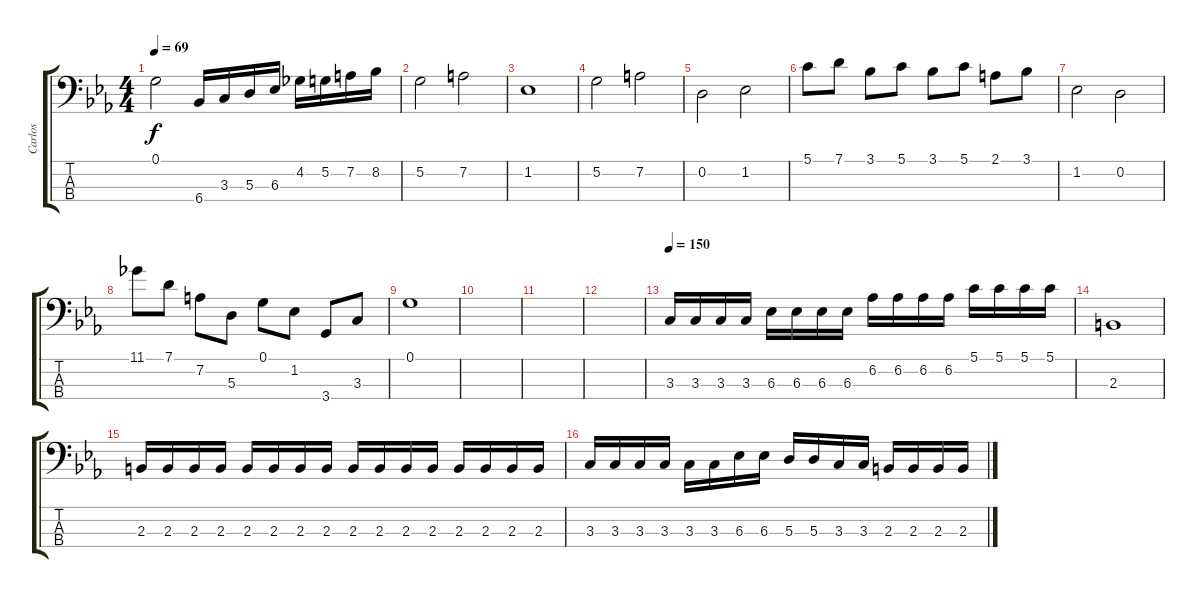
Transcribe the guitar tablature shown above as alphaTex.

\track ("Carlos" "Carlos") {instrument electricbasspick}
\staff {score tabs}
\tuning (G2 D2 A1 E1) {hide}
\ts (4 4)
\tempo 69
\clef f4
\ks cminor
0.1.2{dy f} 6.4.16 3.3.16 5.3.16 6.3.16 4.2.16 5.2.16 7.2.16 8.2.16 |
5.2.2 7.2.2 |
1.2.1 |
5.2.2 7.2.2 |
0.2.2 1.2.2 |
5.1.8 7.1.8 3.1.8 5.1.8 3.1.8 5.1.8 2.1.8 3.1.8 |
1.2.2 0.2.2 |
11.1.8 7.1.8 7.2.8 5.3.8 0.1.8 1.2.8 3.4.8 3.3.8 |
0.1.1 |
|
|
|
\tempo 150
3.3.16{volume 9 balance 3 instrument electricbasspick} 3.3.16 3.3.16 3.3.16 6.3.16 6.3.16 6.3.16 6.3.16 6.2.16 6.2.16 6.2.16 6.2.16 5.1.16 5.1.16 5.1.16 5.1.16 |
2.3.1 |
2.3.16 2.3.16 2.3.16 2.3.16 2.3.16 2.3.16 2.3.16 2.3.16 2.3.16 2.3.16 2.3.16 2.3.16 2.3.16 2.3.16 2.3.16 2.3.16 |
3.3.16 3.3.16 3.3.16 3.3.16 3.3.16 3.3.16 6.3.16 6.3.16 5.3.16 5.3.16 3.3.16 3.3.16 2.3.16 2.3.16 2.3.16 2.3.16
